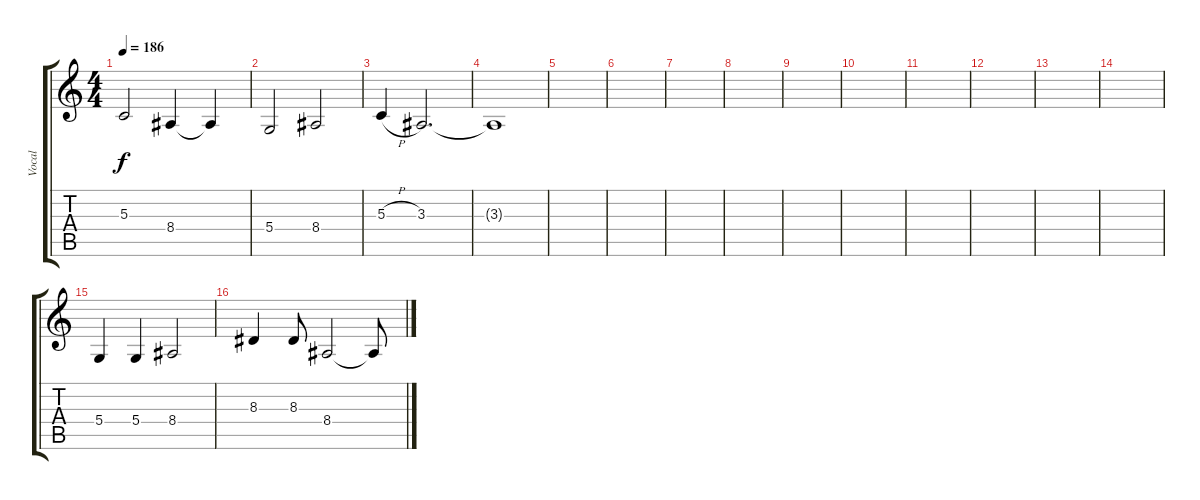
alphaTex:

\track ("Vocal" "Vocal") {instrument flute}
\staff {score tabs}
\tuning (E4 B3 G3 D3 A2 E2) {hide}
\ts (4 4)
\tempo 186
\clef g2
\ks c
5.3.2{dy f} 8.4.4 8.4{t}.4 |
5.4.2 8.4.2 |
5.3{h}.4 3.3.2{d volume 9} |
3.3{t}.1 |
|
|
|
|
|
|
|
|
|
|
5.4.4{volume 16} 5.4.4 8.4.2 |
8.3.4 8.3.8 8.4.2 8.4{t}.8
